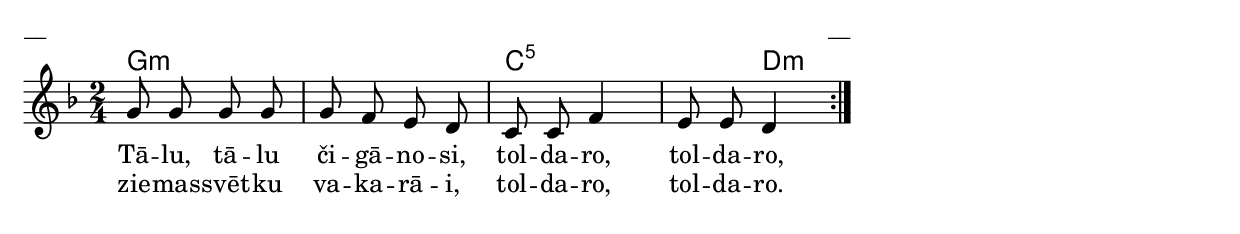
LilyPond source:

\version "2.13.18"
\paper {
line-width = 14\cm
left-margin = 0.4\cm
between-system-padding = 0.1\cm
between-system-space = 0.1\cm
}
% AALapas
% Tālu, tālu čigānosi
\layout {
indent = #0
ragged-last = ##f
}


chordsA = \chordmode {
\time 2/4
\repeat volta 2 {
g2:m | g2:m | c2:5 | c4:5 d4:m |
}   
}

%voiceA = \relative c' {
%\clef "treble"
%\key c \major
%\repeat volta 2 {
%\time 2/4
%g'8 g g g |
%g8 g f e |
%d8 d g4 |
%f8 f e4 |
%g8 g g g |
%g8 g f e |
%d8 d g4 |
%f8 f e4 |
%}
%}


%voiceB = \relative c' {
%\clef "treble"
%\key c \major
%\repeat volta 2 {
%\time 2/4
%e8 e e e |
%e8 e d c |
%d8 d e4 |
%d8 d c4 |
%e8 e e e |
%e8 e d c |
%d8 d e4 |
%d8 d c4 |
%}
%}

voiceA = \relative c' {
\clef "treble"
\key d \minor
\time 2/4
\repeat volta 2 {
g'8 g g g |
g8 f e d |
c8 c f4 |
e8 e d4 |
}
}


lyricA = \lyricmode {
Tā -- lu, tā -- lu či -- gā -- no -- si, tol -- da -- ro, tol -- da -- ro,
}

lyricB = \lyricmode {
zie -- mas -- svēt -- ku va -- ka -- rā -- i, tol -- da -- ro, tol -- da -- ro.
}


fullScore = <<
\new ChordNames { 
\set chordChanges = ##t
\chordsA 
}
\new Staff {
<<
\new Voice = "voiceA" { \oneVoice \autoBeamOff \voiceA }
\lyricsto "voiceA" \new Lyrics \lyricA
\lyricsto "voiceA" \new Lyrics \lyricB
>>
}
>>



\score {
\fullScore
\header { piece = "__" opus = "__" }
}
\markup { \with-color #(x11-color 'white) \sans \smaller "__" }
\score {
\unfoldRepeats
\fullScore
\midi {
\context { \Staff \remove "Staff_performer" }
\context { \Voice \consists "Staff_performer" }
}
}


